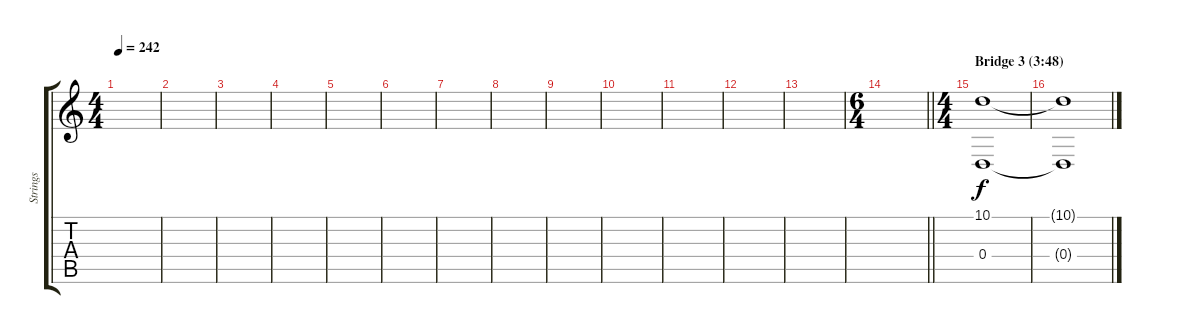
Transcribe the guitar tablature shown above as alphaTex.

\track ("Strings" "Strings") {instrument stringensemble1}
\staff {score tabs}
\tuning (E4 B3 G3 D3 A2 D2) {hide}
\ts (4 4)
\tempo 242
\clef g2
\ks c
|
|
|
|
|
|
|
|
|
|
|
|
|
\ts (6 4)
\barLineRight lightlight
|
\ts (4 4)
\section ("" "Bridge 3 (3:48)")
(10.1 0.4).1 |
(10.1{t} 0.4{t}).1
